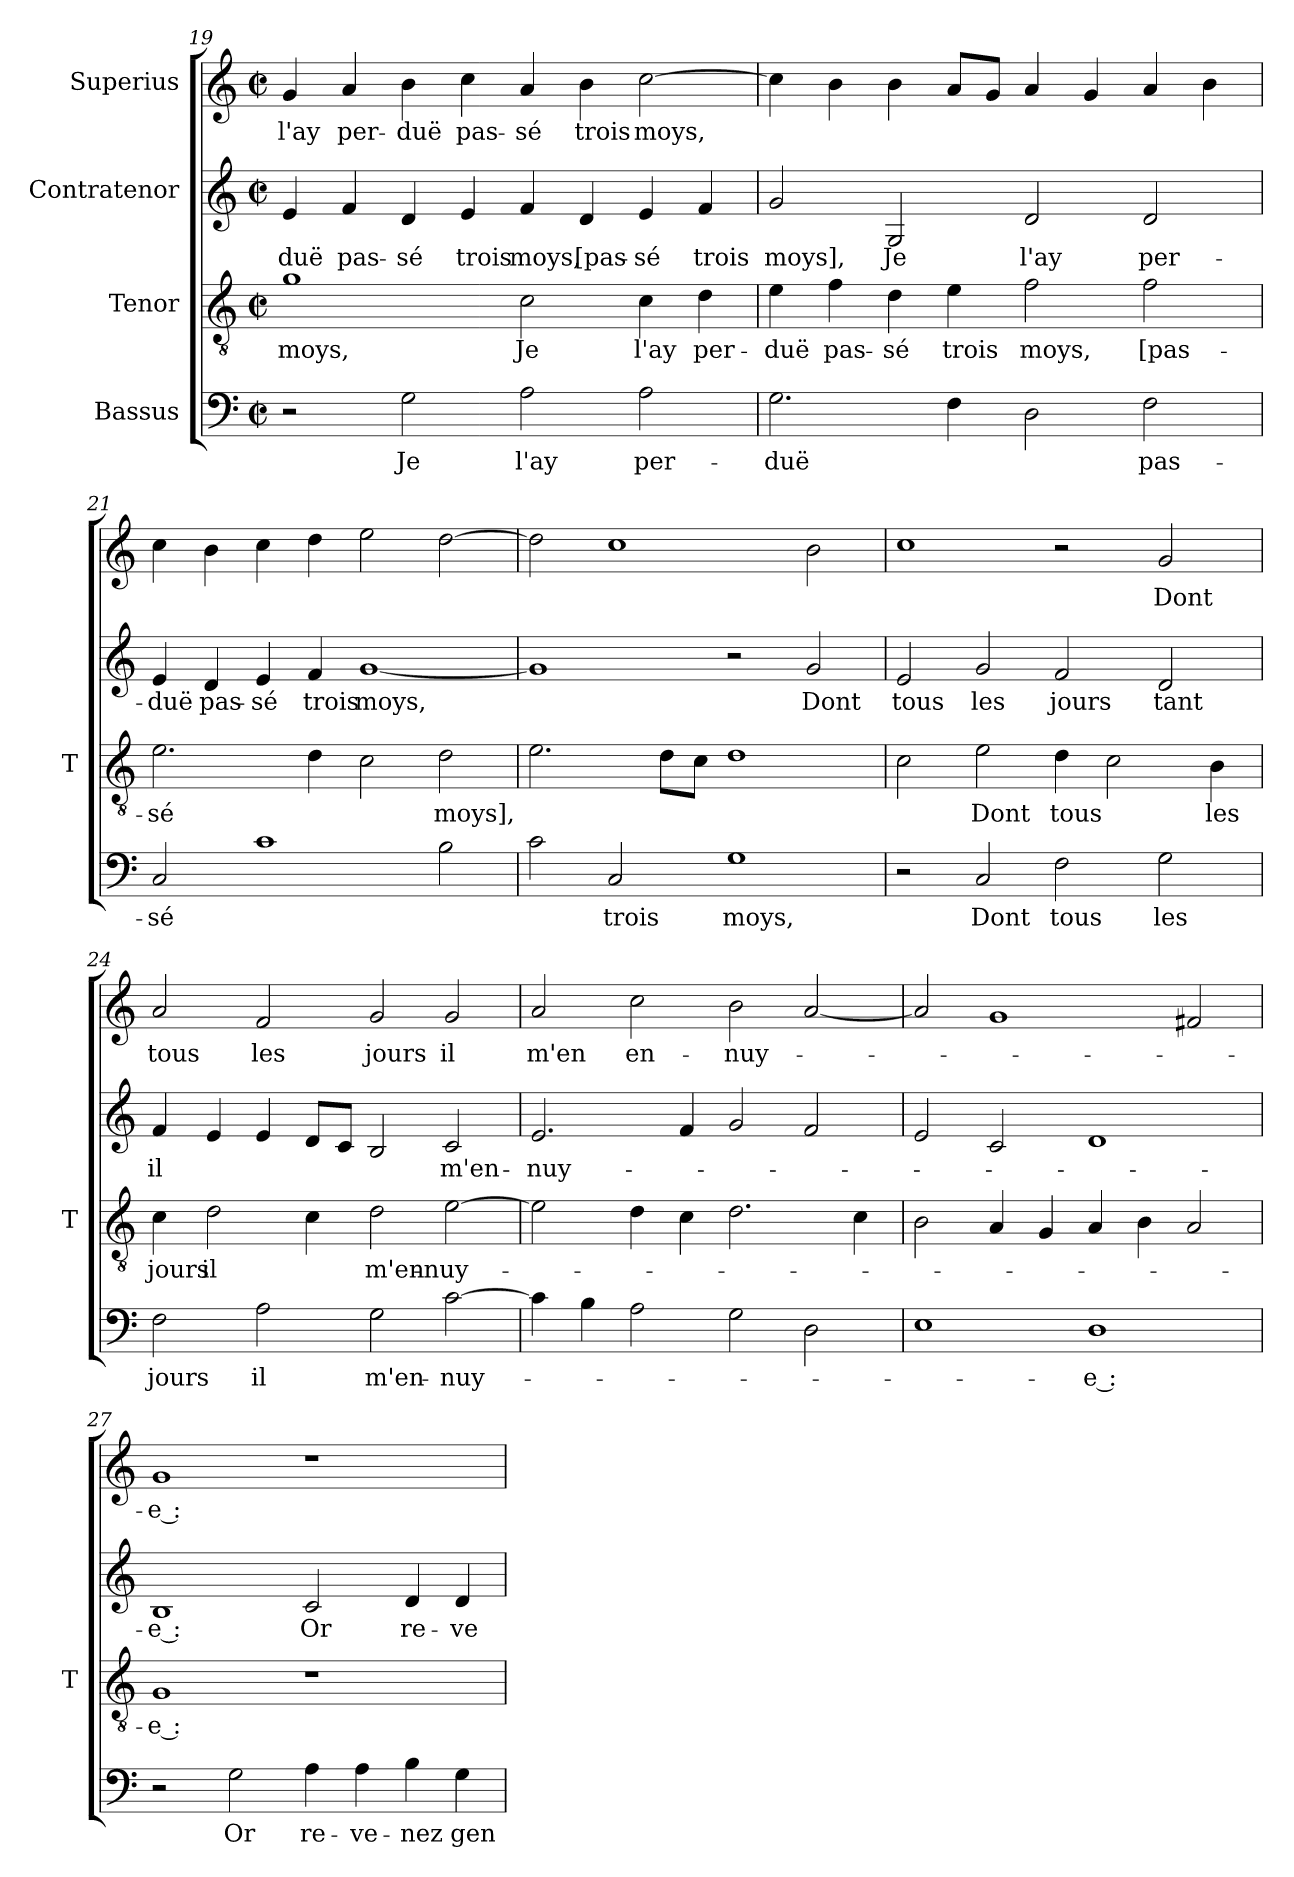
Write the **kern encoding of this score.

**kern	**text	**kern	**text	**kern	**text	**kern	**text
*part4	*part4	*part3	*part3	*part2	*part2	*part1	*part1
*staff4	*staff4	*staff3	*staff3	*staff2	*staff2	*staff1	*staff1
*I"Bassus	*	*I"Tenor	*	*I"Contratenor	*	*I"Superius	*
*	*	*I'T	*	*	*	*	*
*clefF4	*	*clefGv2	*	*clefG2	*	*clefG2	*
*k[]	*	*k[]	*	*k[]	*	*k[]	*
*C:	*	*C:	*	*C:	*	*C:	*
*M2/2	*	*M2/2	*	*M2/2	*	*M2/2	*
*met(c|)	*	*met(c|)	*	*met(c|)	*	*met(c|)	*
=19	=19	=19	=19	=19	=19	=19	=19
2r	.	1g	-moys,	4e	-duë	4g	-l'ay
.	.	.	.	4f	pas-	4a	per-
2G	-Je	.	.	4d	-sé	4b	-duë
.	.	.	.	4e	-trois	4cc	pas-
2A	-l'ay	2c	-Je	4f	-moys,	4a	-sé
.	.	.	.	4d	[pas-	4b	-trois
2A	per-	4c	-l'ay	4e	-sé	[2cc	-moys,
.	.	4d	per-	4f	-trois	.	.
!!LO:PB:g=z
=20	=20	=20	=20	=20	=20	=20	=20
2.G	-duë	4e	-duë	2g	-moys],	4cc]	.
.	.	4f	pas-	.	.	4b	.
.	.	4d	-sé	2G	-Je	4b	.
4F	.	4e	-trois	.	.	8aL	.
.	.	.	.	.	.	8gJ	.
2D	.	2f	-moys,	2d	-l'ay	4a	.
.	.	.	.	.	.	4g	.
2F	pas-	2f	[pas-	2d	per-	4a	.
.	.	.	.	.	.	4b	.
=21	=21	=21	=21	=21	=21	=21	=21
2C	-sé	2.e	-sé	4e	-duë	4cc	.
.	.	.	.	4d	pas-	4b	.
1c	.	.	.	4e	-sé	4cc	.
.	.	4d	.	4f	-trois	4dd	.
.	.	2c	.	[1g	-moys,	2ee	.
2B	.	2d	-moys],	.	.	[2dd	.
=22	=22	=22	=22	=22	=22	=22	=22
2c	.	2.e	.	1g]	.	2dd]	.
2C	-trois	.	.	.	.	1cc	.
.	.	8dL	.	.	.	.	.
.	.	8cJ	.	.	.	.	.
1G	-moys,	1d	.	2r	.	.	.
.	.	.	.	2g	-Dont	2b	.
!!LO:PB:g=z
=23	=23	=23	=23	=23	=23	=23	=23
2r	.	2c	.	2e	-tous	1cc	.
2C	-Dont	2e	-Dont	2g	-les	.	.
2F	-tous	4d	-tous	2f	-jours	2r	.
.	.	2c	.	.	.	.	.
2G	-les	.	.	2d	-tant	2g	-Dont
.	.	4B	-les	.	.	.	.
=24	=24	=24	=24	=24	=24	=24	=24
2F	-jours	4c	-jours	4f	-il	2a	-tous
.	.	2d	-il	4e	.	.	.
2A	-il	.	.	4e	.	2f	-les
.	.	4c	.	8dL	.	.	.
.	.	.	.	8cJ	.	.	.
2G	m'en-	2d	m'en-	2B	.	2g	-jours
[2c	nuy-	[2e	nuy-	2c	m'en-	2g	-il
=25	=25	=25	=25	=25	=25	=25	=25
4c]	.	2e]	.	2.e	nuy-	2a	-m'en
4B	.	.	.	.	.	.	.
2A	.	4d	.	.	.	2cc	en-
.	.	4c	.	4f	.	.	.
2G	.	2.d	.	2g	.	2b	nuy-
2D	.	.	.	2f	.	[2a	.
.	.	4c	.	.	.	.	.
=26	=26	=26	=26	=26	=26	=26	=26
1E	.	2B	.	2e	.	2a]	.
.	.	4A	.	2c	.	1g	.
.	.	4G	.	.	.	.	.
1D	-e :	4A	.	1d	.	.	.
.	.	4B	.	.	.	.	.
.	.	2A	.	.	.	2f#X	.
!!LO:PB:g=z
=27	=27	=27	=27	=27	=27	=27	=27
2r	.	1G	-e :	1B	-e :	1g	-e :
2G	-Or	.	.	.	.	.	.
4A	re-	1r	.	2c	-Or	1r	.
4A	ve-	.	.	.	.	.	.
4B	-nez	.	.	4d	re-	.	.
4G	gen-	.	.	4d	ve-	.	.
=	=	=	=	=	=	=	=
*-	*-	*-	*-	*-	*-	*-	*-
